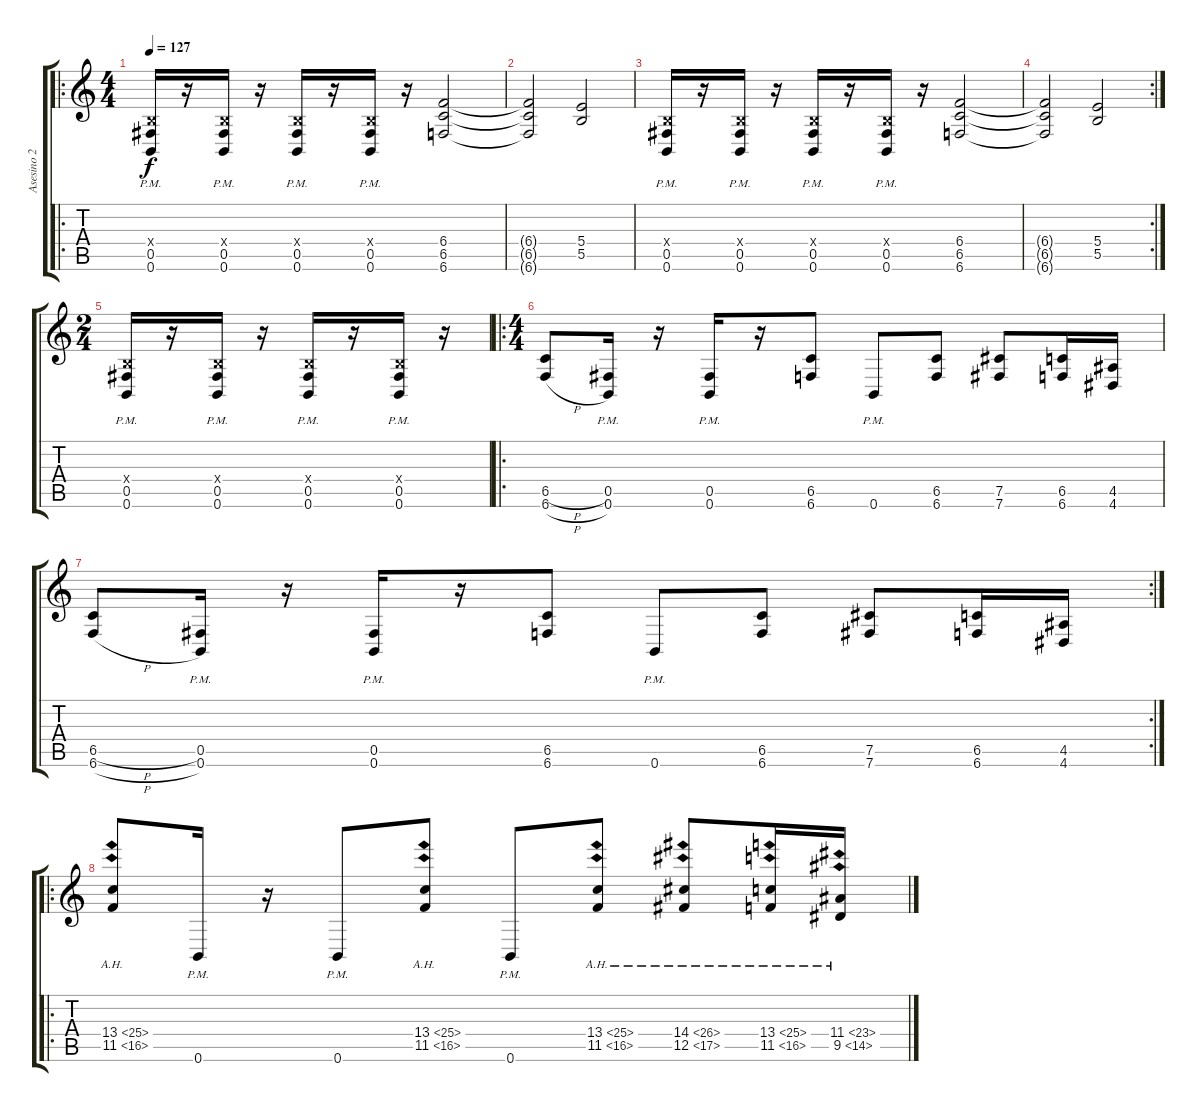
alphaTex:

\track ("Asesino 2" "Asesino 2") {instrument overdrivenguitar}
\staff {score tabs}
\tuning (Db4 Ab3 E3 B2 Gb2 B1) {hide}
\ro
\ts (4 4)
\tempo 127
\clef g2
\ks c
(0.4{x} 0.5{pm} 0.6).16{dy f instrument overdrivenguitar} r.16 (0.4{x} 0.5{pm} 0.6).16 r.16 (0.4{x} 0.5{pm} 0.6).16 r.16 (0.4{x} 0.5{pm} 0.6).16 r.16 (6.4 6.5 6.6).2 |
(6.4{t} 6.5{t} 6.6{t}).2 (5.4 5.5).2 |
(0.4{x} 0.5{pm} 0.6).16 r.16 (0.4{x} 0.5{pm} 0.6).16 r.16 (0.4{x} 0.5{pm} 0.6).16 r.16 (0.4{x} 0.5{pm} 0.6).16 r.16 (6.4 6.5 6.6).2 |
\rc 2
(6.4{t} 6.5{t} 6.6{t}).2 (5.4 5.5).2 |
\ts (2 4)
(0.4{x} 0.5{pm} 0.6).16 r.16 (0.4{x} 0.5{pm} 0.6).16 r.16 (0.4{x} 0.5{pm} 0.6).16 r.16 (0.4{x} 0.5{pm} 0.6).16 r.16 |
\ro
\ts (4 4)
(6.5{h} 6.6{h}).8 (0.5 0.6{pm}).16 r.16 (0.5 0.6{pm}).16 r.16 (6.5 6.6).8 0.6{pm}.8 (6.5 6.6).8 (7.5 7.6).8 (6.5 6.6).16 (4.5 4.6).16 |
\rc 2
(6.5{h} 6.6{h}).8 (0.5 0.6{pm}).16 r.16 (0.5 0.6{pm}).16 r.16 (6.5 6.6).8 0.6{pm}.8 (6.5 6.6).8 (7.5 7.6).8 (6.5 6.6).16 (4.5 4.6).16 |
\ro
(13.4{ah 12} 11.5{ah 5}).8 0.6{pm}.16 r.16 0.6{pm}.8 (13.4{ah 12} 11.5{ah 5}).8 0.6{pm}.8 (13.4{ah 12} 11.5{ah 5}).8 (14.4{ah 12} 12.5{ah 5}).8 (13.4{ah 12} 11.5{ah 5}).16 (11.4{ah 12} 9.5{ah 5}).16
